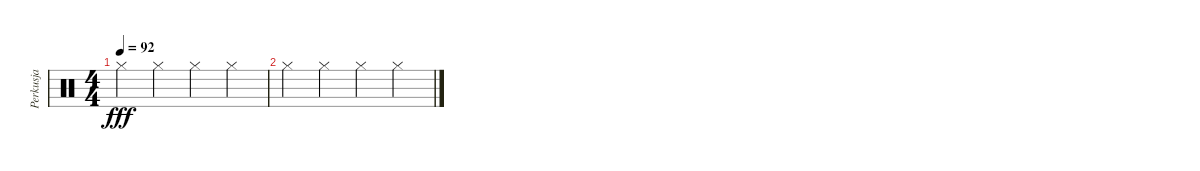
\track ("Perkusja" "Perkusja") {instrument percussion}
\staff {score}
\articulation defaults
\ts (4 4)
\tempo 92
\clef neutral
\ks c "Hi-Hat (closed)".4{dy fff} "Hi-Hat (closed)".4 "Hi-Hat (closed)".4 "Hi-Hat (closed)".4
|
"Hi-Hat (closed)".4 "Hi-Hat (closed)".4 "Hi-Hat (closed)".4 "Hi-Hat (closed)".4
